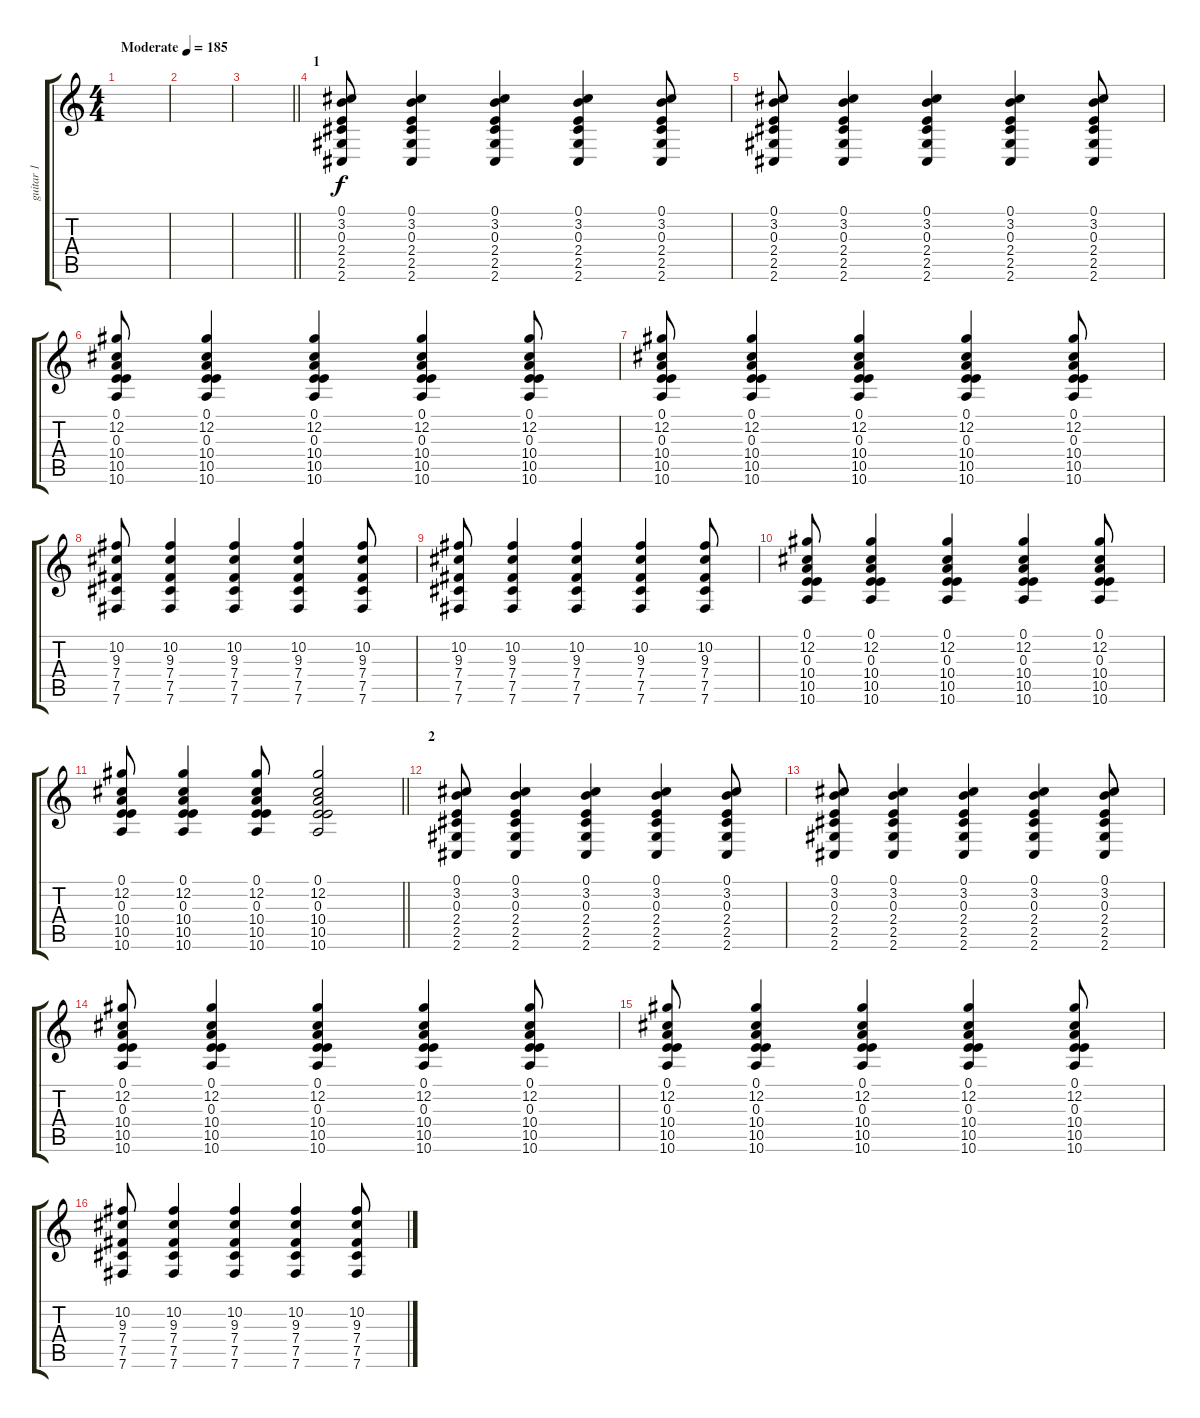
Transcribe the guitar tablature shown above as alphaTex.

\track ("guitar 1" "guitar 1") {instrument distortionguitar}
\staff {score tabs}
\tuning (Db4 Ab3 E3 B2 Gb2 B1) {hide}
\ts (4 4)
\tempo (185 "Moderate")
\clef g2
\ks c
|
|
\barLineRight lightlight
|
\section ("" "1")
(0.1 3.2 0.3 2.4 2.5 2.6).8 (0.1 3.2 0.3 2.4 2.5 2.6).4 (0.1 3.2 0.3 2.4 2.5 2.6).4 (0.1 3.2 0.3 2.4 2.5 2.6).4 (0.1 3.2 0.3 2.4 2.5 2.6).8 |
(0.1 3.2 0.3 2.4 2.5 2.6).8 (0.1 3.2 0.3 2.4 2.5 2.6).4 (0.1 3.2 0.3 2.4 2.5 2.6).4 (0.1 3.2 0.3 2.4 2.5 2.6).4 (0.1 3.2 0.3 2.4 2.5 2.6).8 |
(0.1 12.2 0.3 10.4 10.5 10.6).8 (0.1 12.2 0.3 10.4 10.5 10.6).4 (0.1 12.2 0.3 10.4 10.5 10.6).4 (0.1 12.2 0.3 10.4 10.5 10.6).4 (0.1 12.2 0.3 10.4 10.5 10.6).8 |
(0.1 12.2 0.3 10.4 10.5 10.6).8 (0.1 12.2 0.3 10.4 10.5 10.6).4 (0.1 12.2 0.3 10.4 10.5 10.6).4 (0.1 12.2 0.3 10.4 10.5 10.6).4 (0.1 12.2 0.3 10.4 10.5 10.6).8 |
(10.2 9.3 7.4 7.5 7.6).8 (10.2 9.3 7.4 7.5 7.6).4 (10.2 9.3 7.4 7.5 7.6).4 (10.2 9.3 7.4 7.5 7.6).4 (10.2 9.3 7.4 7.5 7.6).8 |
(10.2 9.3 7.4 7.5 7.6).8 (10.2 9.3 7.4 7.5 7.6).4 (10.2 9.3 7.4 7.5 7.6).4 (10.2 9.3 7.4 7.5 7.6).4 (10.2 9.3 7.4 7.5 7.6).8 |
(0.1 12.2 0.3 10.4 10.5 10.6).8 (0.1 12.2 0.3 10.4 10.5 10.6).4 (0.1 12.2 0.3 10.4 10.5 10.6).4 (0.1 12.2 0.3 10.4 10.5 10.6).4 (0.1 12.2 0.3 10.4 10.5 10.6).8 |
\barLineRight lightlight
(0.1 12.2 0.3 10.4 10.5 10.6).8 (0.1 12.2 0.3 10.4 10.5 10.6).4 (0.1 12.2 0.3 10.4 10.5 10.6).8 (0.1 12.2 0.3 10.4 10.5 10.6).2 |
\section ("" "2")
(0.1 3.2 0.3 2.4 2.5 2.6).8 (0.1 3.2 0.3 2.4 2.5 2.6).4 (0.1 3.2 0.3 2.4 2.5 2.6).4 (0.1 3.2 0.3 2.4 2.5 2.6).4 (0.1 3.2 0.3 2.4 2.5 2.6).8 |
(0.1 3.2 0.3 2.4 2.5 2.6).8 (0.1 3.2 0.3 2.4 2.5 2.6).4 (0.1 3.2 0.3 2.4 2.5 2.6).4 (0.1 3.2 0.3 2.4 2.5 2.6).4 (0.1 3.2 0.3 2.4 2.5 2.6).8 |
(0.1 12.2 0.3 10.4 10.5 10.6).8 (0.1 12.2 0.3 10.4 10.5 10.6).4 (0.1 12.2 0.3 10.4 10.5 10.6).4 (0.1 12.2 0.3 10.4 10.5 10.6).4 (0.1 12.2 0.3 10.4 10.5 10.6).8 |
(0.1 12.2 0.3 10.4 10.5 10.6).8 (0.1 12.2 0.3 10.4 10.5 10.6).4 (0.1 12.2 0.3 10.4 10.5 10.6).4 (0.1 12.2 0.3 10.4 10.5 10.6).4 (0.1 12.2 0.3 10.4 10.5 10.6).8 |
(10.2 9.3 7.4 7.5 7.6).8 (10.2 9.3 7.4 7.5 7.6).4 (10.2 9.3 7.4 7.5 7.6).4 (10.2 9.3 7.4 7.5 7.6).4 (10.2 9.3 7.4 7.5 7.6).8
